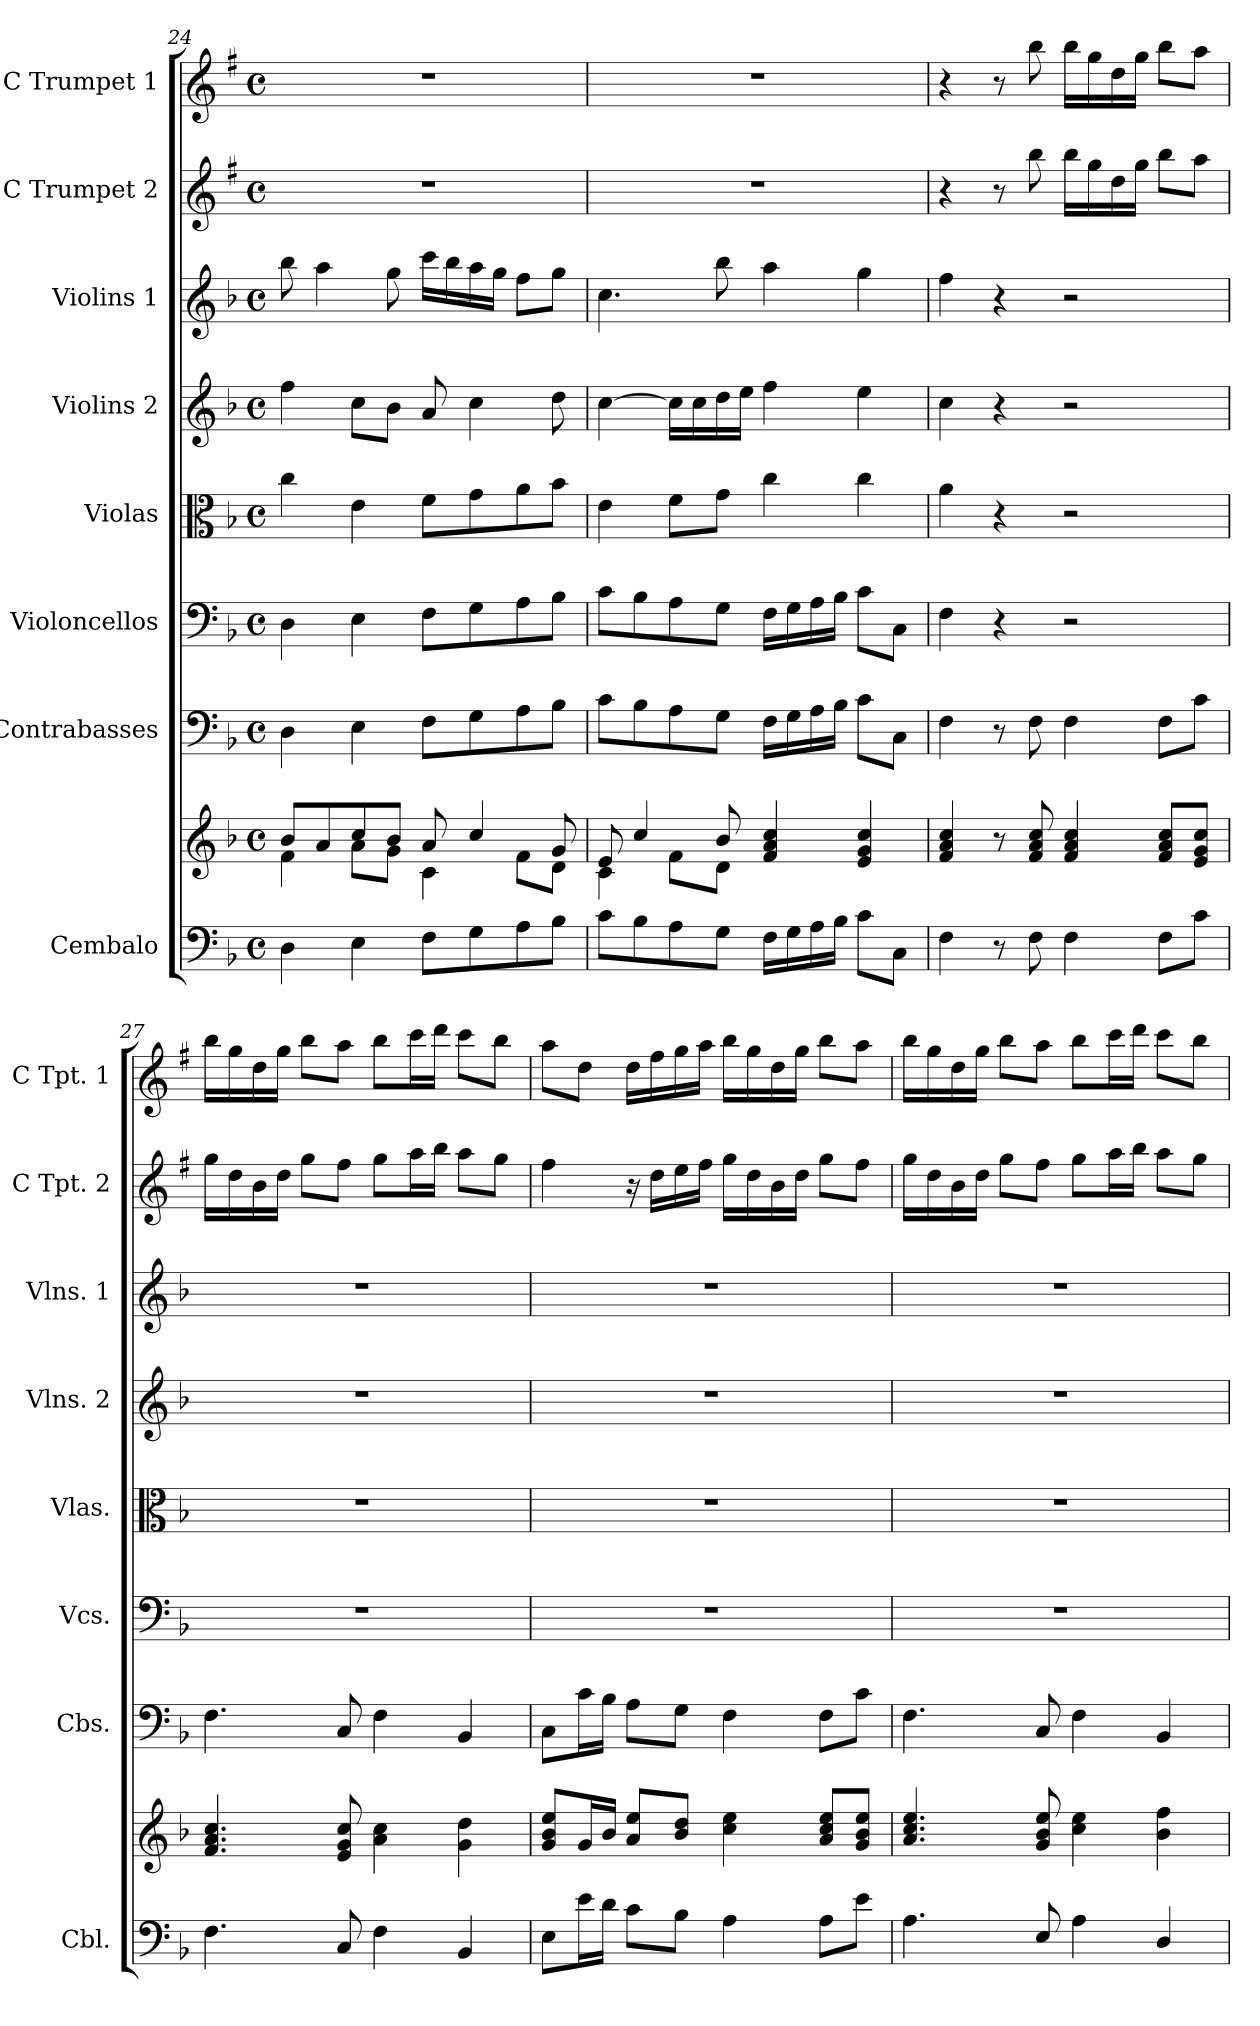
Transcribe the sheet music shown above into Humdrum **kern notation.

**kern	**kern	**kern	**kern	**kern	**kern	**kern	**kern	**kern
*part8	*part8	*part7	*part6	*part5	*part4	*part3	*part2	*part1
*staff9	*staff8	*staff7	*staff6	*staff5	*staff4	*staff3	*staff2	*staff1
*I"Cembalo	*	*I"Contrabasses	*I"Violoncellos	*I"Violas	*I"Violins 2	*I"Violins 1	*I"C Trumpet 2	*I"C Trumpet 1
*I'Cbl.	*	*I'Cbs.	*I'Vcs.	*I'Vlas.	*I'Vlns. 2	*I'Vlns. 1	*I'C Tpt. 2	*I'C Tpt. 1
*clefF4	*clefG2	*clefF4	*clefF4	*clefC3	*clefG2	*clefG2	*clefG2	*clefG2
*	*	*	*	*	*	*	*ITrd1c2	*ITrd1c2
*k[b-]	*k[b-]	*k[b-]	*k[b-]	*k[b-]	*k[b-]	*k[b-]	*k[b-]	*k[b-]
*M4/4	*M4/4	*M4/4	*M4/4	*M4/4	*M4/4	*M4/4	*M4/4	*M4/4
*met(c)	*met(c)	*met(c)	*met(c)	*met(c)	*met(c)	*met(c)	*met(c)	*met(c)
=24	=24	=24	=24	=24	=24	=24	=24	=24
*	*^	*	*	*	*	*	*	*
4D\	8b-/L	4f\	4D\	4D\	4cc\	4ff\	8bb-\	1r	1r
.	8a/	.	.	.	.	.	4aa\	.	.
4E\	8cc/	8a\L	4E\	4E\	4e\	8cc\L	.	.	.
.	8b-/J	8g\J	.	.	.	8b-\J	8gg\	.	.
8F\L	8a/	4c\	8F\L	8F\L	8f\L	8a/	16ccc\LL	.	.
.	.	.	.	.	.	.	16bb-\	.	.
8G\	4cc/	.	8G\	8G\	8g\	4cc\	16aa\	.	.
.	.	.	.	.	.	.	16gg\JJ	.	.
8A\	.	8f\L	8A\	8A\	8a\	.	8ff\L	.	.
8B-\J	8g/	8d\J	8B-\J	8B-\J	8b-\J	8dd\	8gg\J	.	.
=25	=25	=25	=25	=25	=25	=25	=25	=25	=25
8c\L	8e/	4c\	8c\L	8c\L	4e\	[4cc\	4.cc\	1r	1r
8B-\	4cc/	.	8B-\	8B-\	.	.	.	.	.
8A\	.	8f\L	8A\	8A\	8f\L	16cc\LL]	.	.	.
.	.	.	.	.	.	16cc\	.	.	.
8G\J	8b-/	8d\J	8G\J	8G\J	8g\J	16dd\	8bb-\	.	.
.	.	.	.	.	.	16ee\JJ	.	.	.
16F\LL	4f/ 4a/ 4cc/	2ryy	16F\LL	16F\LL	4cc\	4ff\	4aa\	.	.
16G\	.	.	16G\	16G\	.	.	.	.	.
16A\	.	.	16A\	16A\	.	.	.	.	.
16B-\JJ	.	.	16B-\JJ	16B-\JJ	.	.	.	.	.
8c\L	4e/ 4g/ 4cc/	.	8c\L	8c\L	4cc\	4ee\	4gg\	.	.
8C\J	.	.	8C\J	8C\J	.	.	.	.	.
*	*v	*v	*	*	*	*	*	*	*
=26	=26	=26	=26	=26	=26	=26	=26	=26
4F\	4f/ 4a/ 4cc/	4F\	4F\	4a\	4cc\	4ff\	4r	4r
8r	8r	8r	4r	4r	4r	4r	8r	8r
8F\	8f/ 8a/ 8cc/	8F\	.	.	.	.	8aa\	8aa\
4F\	4f/ 4a/ 4cc/	4F\	2r	2r	2r	2r	16aa\LL	16aa\LL
.	.	.	.	.	.	.	16ff\	16ff\
.	.	.	.	.	.	.	16cc\	16cc\
.	.	.	.	.	.	.	16ff\JJ	16ff\JJ
8F\L	8f/ 8a/ 8cc/L	8F\L	.	.	.	.	8aa\L	8aa\L
8c\J	8e/ 8g/ 8cc/J	8c\J	.	.	.	.	8gg\J	8gg\J
!!LO:PB:g=z
=27	=27	=27	=27	=27	=27	=27	=27	=27
4.F\	4.f/ 4.a/ 4.cc/	4.F\	1r	1r	1r	1r	16ff\LL	16aa\LL
.	.	.	.	.	.	.	16cc\	16ff\
.	.	.	.	.	.	.	16a\	16cc\
.	.	.	.	.	.	.	16cc\JJ	16ff\JJ
.	.	.	.	.	.	.	8ff\L	8aa\L
8C/	8e/ 8g/ 8cc/	8C/	.	.	.	.	8ee\J	8gg\J
4F\	4a\ 4cc\	4F\	.	.	.	.	8ff\L	8aa\L
.	.	.	.	.	.	.	16gg\L	16bb-\L
.	.	.	.	.	.	.	16aa\JJ	16ccc\JJ
4BB-/	4g\ 4dd\	4BB-/	.	.	.	.	8gg\L	8bb-\L
.	.	.	.	.	.	.	8ff\J	8aa\J
=28	=28	=28	=28	=28	=28	=28	=28	=28
8E\L	8g/ 8b-/ 8ee/L	8C\L	1r	1r	1r	1r	4ee\	8gg\L
16e\L	16g/L	16c\L	.	.	.	.	.	8cc\J
16d\JJ	16b-/JJ	16B-\JJ	.	.	.	.	.	.
8c\L	8a/ 8ee/L	8A\L	.	.	.	.	16r	16cc\LL
.	.	.	.	.	.	.	16cc\LL	16ee\
8B-\J	8b-/ 8dd/J	8G\J	.	.	.	.	16dd\	16ff\
.	.	.	.	.	.	.	16ee\JJ	16gg\JJ
4A\	4cc\ 4ee\	4F\	.	.	.	.	16ff\LL	16aa\LL
.	.	.	.	.	.	.	16cc\	16ff\
.	.	.	.	.	.	.	16a\	16cc\
.	.	.	.	.	.	.	16cc\JJ	16ff\JJ
8A\L	8a/ 8cc/ 8ee/L	8F\L	.	.	.	.	8ff\L	8aa\L
8e\J	8g/ 8b-/ 8ee/J	8c\J	.	.	.	.	8ee\J	8gg\J
=29	=29	=29	=29	=29	=29	=29	=29	=29
4.A\	4.a/ 4.cc/ 4.ee/	4.F\	1r	1r	1r	1r	16ff\LL	16aa\LL
.	.	.	.	.	.	.	16cc\	16ff\
.	.	.	.	.	.	.	16a\	16cc\
.	.	.	.	.	.	.	16cc\JJ	16ff\JJ
.	.	.	.	.	.	.	8ff\L	8aa\L
8E/	8g/ 8b-/ 8ee/	8C/	.	.	.	.	8ee\J	8gg\J
4A\	4cc\ 4ee\	4F\	.	.	.	.	8ff\L	8aa\L
.	.	.	.	.	.	.	16gg\L	16bb-\L
.	.	.	.	.	.	.	16aa\JJ	16ccc\JJ
4D/	4b-\ 4ff\	4BB-/	.	.	.	.	8gg\L	8bb-\L
.	.	.	.	.	.	.	8ff\J	8aa\J
=	=	=	=	=	=	=	=	=
*-	*-	*-	*-	*-	*-	*-	*-	*-
